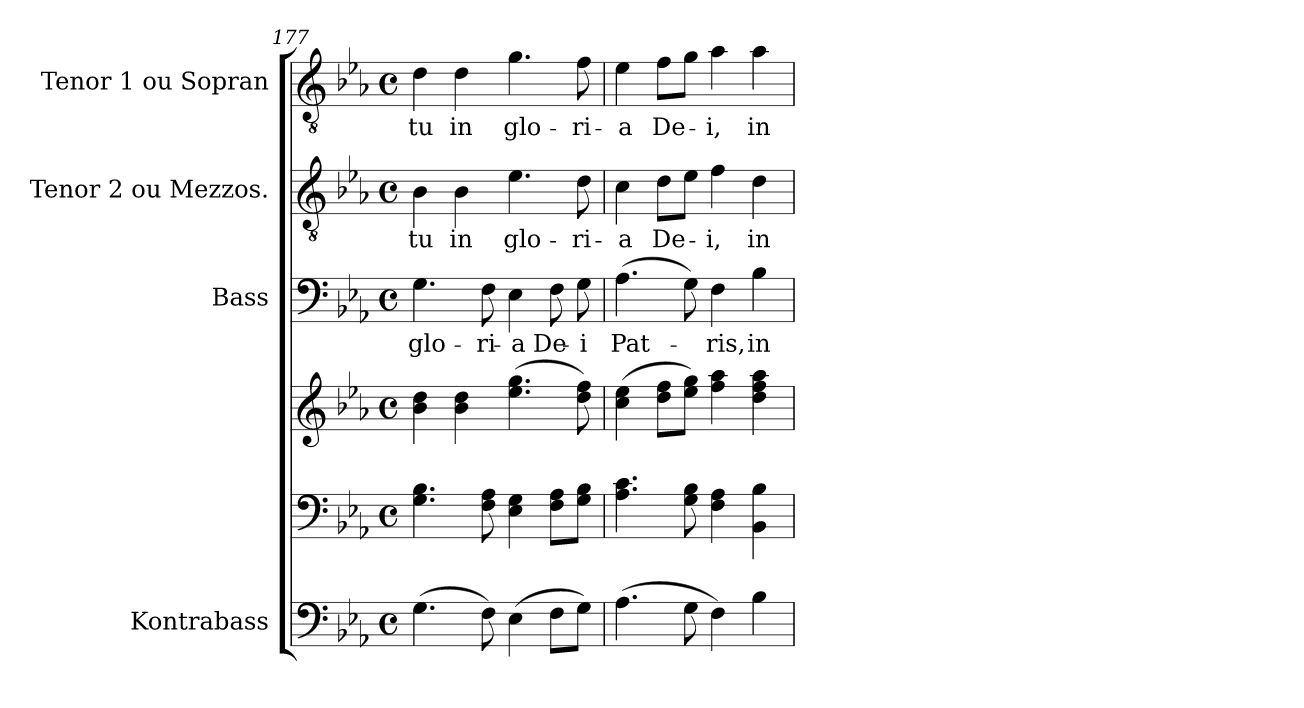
**kern	**kern	**kern	**kern	**text	**kern	**text	**kern	**text
*part5	*part4	*part4	*part3	*part3	*part2	*part2	*part1	*part1
*staff6	*staff5	*staff4	*staff3	*staff3	*staff2	*staff2	*staff1	*staff1
*I"Kontrabass	*	*	*I"Bass	*	*I"Tenor 2 ou Mezzos.	*	*I"Tenor 1 ou Sopran	*
*I'Kb.	*	*	*	*	*	*	*	*
*clefF4	*clefF4	*clefG2	*clefF4	*	*clefGv2	*	*clefGv2	*
*ITrd7c12	*	*	*	*	*	*	*	*
*k[b-e-a-]	*k[b-e-a-]	*k[b-e-a-]	*k[b-e-a-]	*	*k[b-e-a-]	*	*k[b-e-a-]	*
*E-:	*E-:	*E-:	*E-:	*	*E-:	*	*E-:	*
*M4/4	*M4/4	*M4/4	*M4/4	*	*M4/4	*	*M4/4	*
*met(c)	*met(c)	*met(c)	*met(c)	*	*met(c)	*	*met(c)	*
=177	=177	=177	=177	=177	=177	=177	=177	=177
!	!	!	!	!LO:LY:b	!	!LO:LY:b	!	!LO:LY:b
(>4.GG\	4.G\ 4.B-\	4b-\ 4dd\	4.G\	glo-	4B-\	-tu	4d\	-tu
!	!	!	!	!	!	!LO:LY:b	!	!LO:LY:b
.	.	4b-\ 4dd\	.	.	4B-\	in	4d\	in
!	!	!	!	!LO:LY:b	!	!	!	!
8FF\)	8F\ 8A-\	.	8F\	-ri-	.	.	.	.
!	!	!	!	!LO:LY:b	!	!LO:LY:b	!	!LO:LY:b
(>4EE-\	4E-\ 4G\	(>4.ee-\ 4.gg\	4E-\	-a	4.e-\	glo-	4.g\	glo-
!	!	!	!	!LO:LY:b	!	!	!	!
8FF\L	8F\ 8A-\L	.	8F\	De-	.	.	.	.
!	!	!	!	!LO:LY:b	!	!LO:LY:b	!	!LO:LY:b
8GG\J)	8G\ 8B-\J	8dd\ 8ff\)	8G\	-i	8d\	-ri-	8f\	-ri-
=178	=178	=178	=178	=178	=178	=178	=178	=178
!	!	!	!	!LO:LY:b	!	!LO:LY:b	!	!LO:LY:b
(>4.AA-\	4.A-\ 4.c\	(>4cc\ 4ee-\	(>4.A-\	Pat-	4c\	-a	4e-\	-a
!	!	!	!	!	!	!LO:LY:b	!	!LO:LY:b
.	.	8dd\ 8ff\L	.	.	8d\L	De-	8f\L	De-
8GG\	8G\ 8B-\	8ee-\ 8gg\J)	8G\)	.	8e-\J	.	8g\J	.
!	!	!	!	!LO:LY:b	!	!LO:LY:b	!	!LO:LY:b
4FF\)	4F\ 4A-\	4ff\ 4aa-\	4F\	-ris,	4f\	-i,	4a-\	-i,
!	!	!	!	!LO:LY:b	!	!LO:LY:b	!	!LO:LY:b
4BB-\	4BB-\ 4B-\	4dd\ 4ff\ 4aa-\	4B-\	in	4d\	in	4a-\	in
=	=	=	=	=	=	=	=	=
*-	*-	*-	*-	*-	*-	*-	*-	*-
